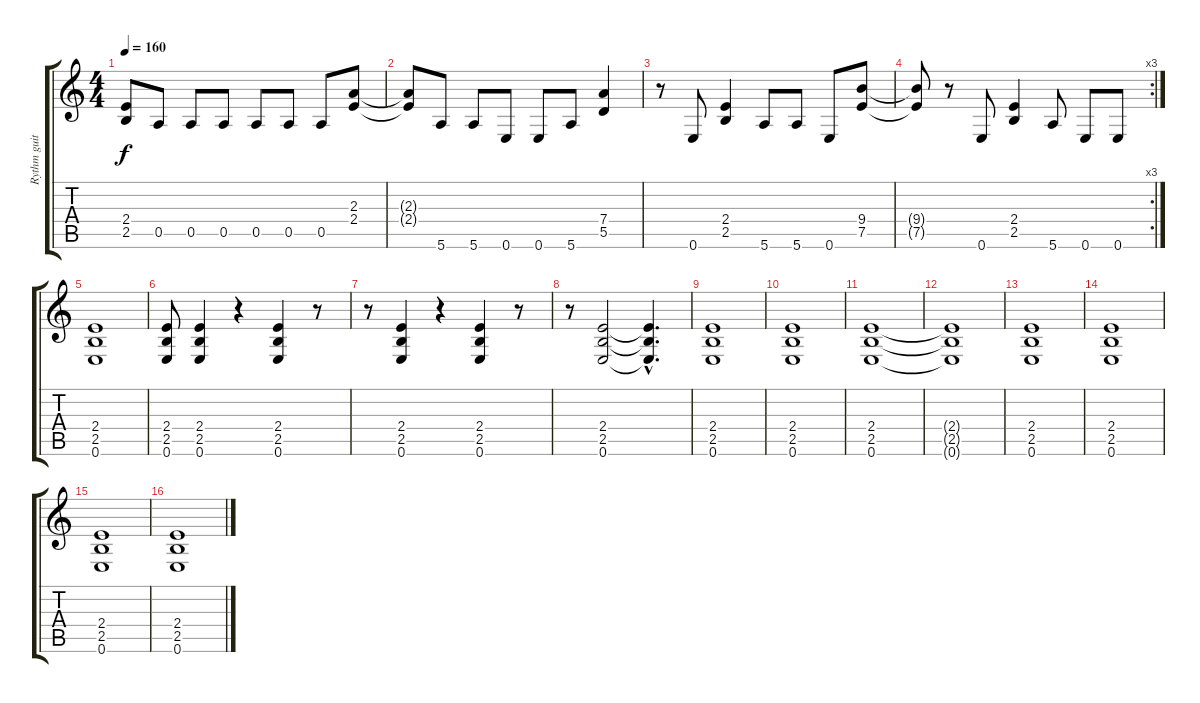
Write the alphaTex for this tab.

\track ("Rythm guitar" "Rythm guit") {instrument distortionguitar}
\staff {score tabs}
\tuning (E4 B3 G3 D3 A2 E2) {hide}
\ts (4 4)
\tempo 160
\clef g2
\ks c
(2.4{t} 2.5{t}).8{dy f} 0.5.8 0.5.8 0.5.8 0.5.8 0.5.8 0.5.8 (2.3 2.4).8 |
(2.3{t} 2.4{t}).8 5.6.8 5.6.8 0.6.8 0.6.8 5.6.8 (7.4 5.5).4 |
r.8 0.6.8 (2.4 2.5).4 5.6.8 5.6.8 0.6.8 (9.4 7.5).8 |
\rc 3
(9.4{t} 7.5{t}).8 r.8 0.6.8 (2.4 2.5).4 5.6.8 0.6.8 0.6.8 |
(2.4 2.5 0.6).1 |
(2.4 2.5 0.6).8 (2.4 2.5 0.6).4 r.4 (2.4 2.5 0.6).4 r.8 |
r.8 (2.4 2.5 0.6).4 r.4 (2.4 2.5 0.6).4 r.8 |
r.8 (2.4 2.5 0.6).2 (2.4{hac t} 2.5{hac t} 0.6{hac t}).4{d} |
(2.4 2.5 0.6).1 |
(2.4 2.5 0.6).1 |
(2.4 2.5 0.6).1 |
(2.4{t} 2.5{t} 0.6{t}).1 |
(2.4 2.5 0.6).1 |
(2.4 2.5 0.6).1 |
(2.4 2.5 0.6).1 |
(2.4 2.5 0.6).1
